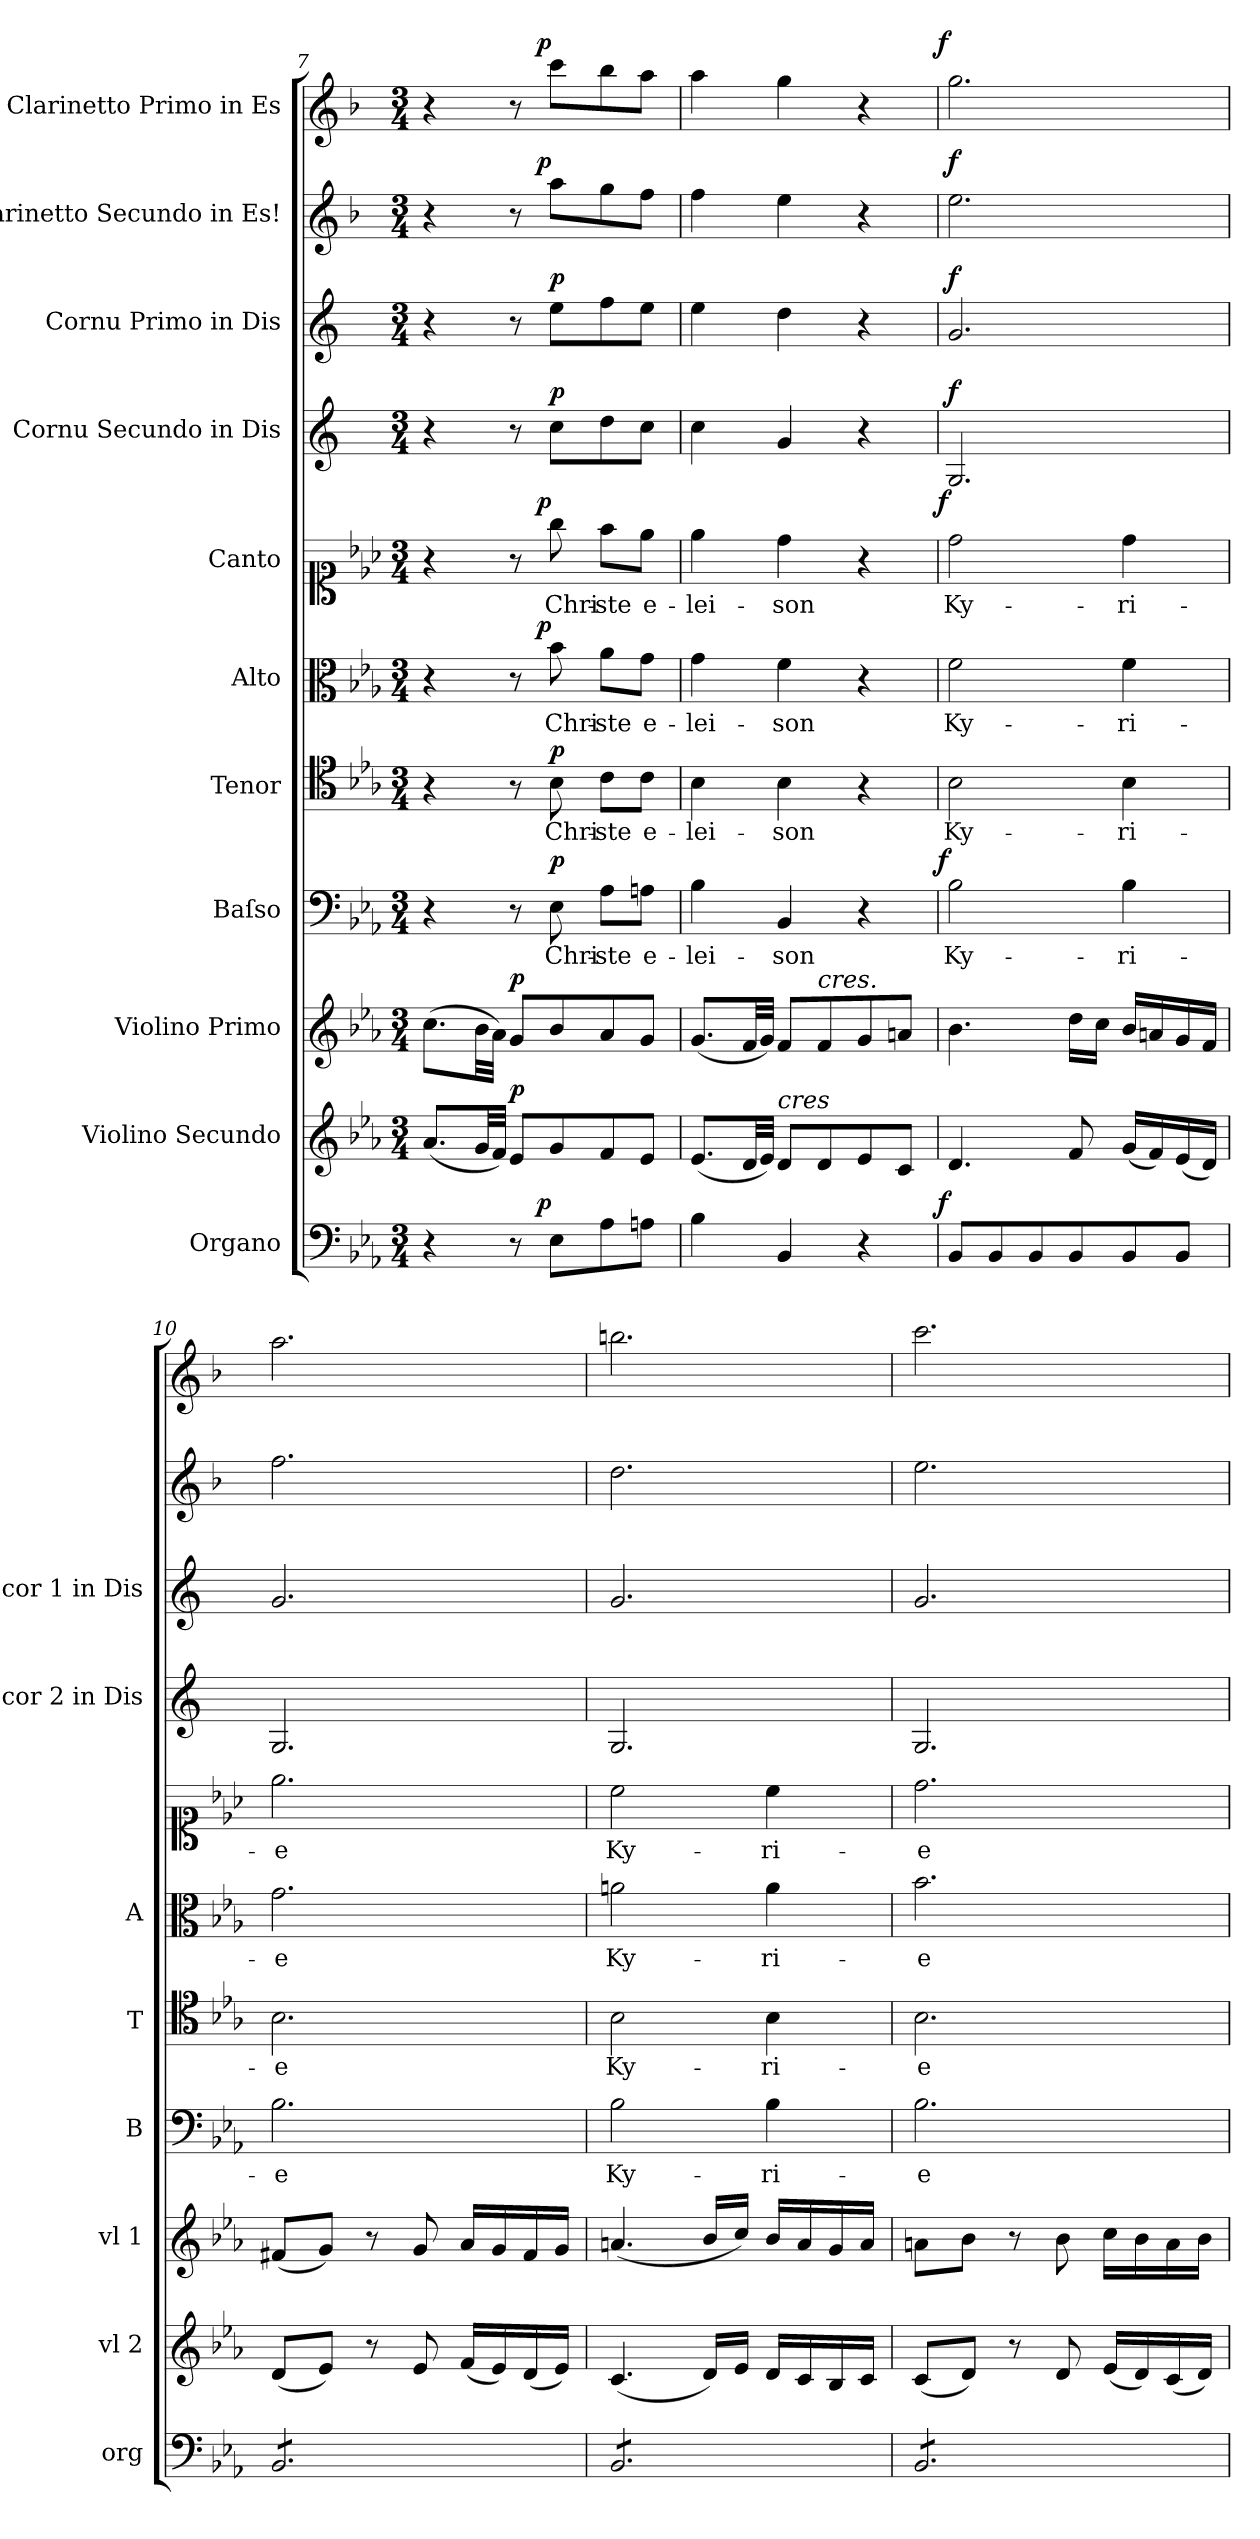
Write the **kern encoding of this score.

**kern	**dynam	**kern	**dynam	**kern	**dynam	**kern	**text	**dynam	**kern	**text	**dynam	**kern	**text	**dynam	**kern	**text	**dynam	**kern	**dynam	**kern	**dynam	**kern	**dynam	**kern	**dynam
*part11	*part11	*part10	*part10	*part9	*part9	*part8	*part8	*part8	*part7	*part7	*part7	*part6	*part6	*part6	*part5	*part5	*part5	*part4	*part4	*part3	*part3	*part2	*part2	*part1	*part1
*staff11	*staff11	*staff10	*staff10	*staff9	*staff9	*staff8	*staff8	*staff8	*staff7	*staff7	*staff7	*staff6	*staff6	*staff6	*staff5	*staff5	*staff5	*staff4	*staff4	*staff3	*staff3	*staff2	*staff2	*staff1	*staff1
*I"Organo	*	*I"Violino Secundo	*	*I"Violino Primo	*	*I"Baſso	*	*	*I"Tenor	*	*	*I"Alto	*	*	*I"Canto	*	*	*I"Cornu Secundo in Dis	*	*I"Cornu Primo in Dis	*	*I"Clarinetto Secundo in Es!	*	*I"Clarinetto Primo in Es	*
*I'org	*	*I'vl 2	*	*I'vl 1	*	*I'B	*	*	*I'T	*	*	*I'A	*	*	*	*	*	*I'cor 2 in Dis	*	*I'cor 1 in Dis	*	*	*	*	*
*clefF4	*	*clefG2	*	*clefG2	*	*clefF4	*	*	*clefC4	*	*	*clefC3	*	*	*clefC1	*	*	*clefG2	*	*clefG2	*	*clefG2	*	*clefG2	*
*	*	*	*	*	*	*	*	*	*	*	*	*	*	*	*	*	*	*ITrd-2c-3	*	*ITrd-2c-3	*	*ITrd1c2	*	*ITrd1c2	*
*k[b-e-a-]	*	*k[b-e-a-]	*	*k[b-e-a-]	*	*k[b-e-a-]	*	*	*k[b-e-a-]	*	*	*k[b-e-a-]	*	*	*k[b-e-a-]	*	*	*k[b-e-a-]	*	*k[b-e-a-]	*	*k[b-e-a-]	*	*k[b-e-a-]	*
*E-:	*	*E-:	*	*E-:	*	*E-:	*	*	*E-:	*	*	*E-:	*	*	*E-:	*	*	*E-:	*	*E-:	*	*E-:	*	*E-:	*
*M3/4	*	*M3/4	*	*M3/4	*	*M3/4	*	*	*M3/4	*	*	*M3/4	*	*	*M3/4	*	*	*M3/4	*	*M3/4	*	*M3/4	*	*M3/4	*
=7	=7	=7	=7	=7	=7	=7	=7	=7	=7	=7	=7	=7	=7	=7	=7	=7	=7	=7	=7	=7	=7	=7	=7	=7	=7
4r	.	(<8.a-/L	.	(>8.cc\L	.	4r	.	.	4r	.	.	4r	.	.	4r	.	.	4r	.	4r	.	4r	.	4r	.
.	.	32g/LL	.	32b-\LL	.	.	.	.	.	.	.	.	.	.	.	.	.	.	.	.	.	.	.	.	.
.	.	32f/JJJ)	.	32a-\JJJ)	.	.	.	.	.	.	.	.	.	.	.	.	.	.	.	.	.	.	.	.	.
!	!	!	!LO:DY:a	!	!LO:DY:a	!	!	!	!	!	!	!	!	!	!	!	!	!	!	!	!	!	!	!	!
8r	.	8e-/L	p.	8g/L	p.	8r	.	.	8r	.	.	8r	.	.	8r	.	.	8r	.	8r	.	8r	.	8r	.
!	!LO:DY:a:rj	!	!	!	!	!	!	!LO:DY:a	!	!	!LO:DY:a	!	!	!LO:DY:a:rj	!	!	!LO:DY:a:rj	!	!LO:DY:a	!	!LO:DY:a	!	!LO:DY:a:rj	!	!LO:DY:a:rj
8E-\L	p.	8g/	.	8b-/	.	8E-\	Chri-	p.	8B-\	Chri-	p.	8b-\	Chri-	p	8gg\	Chri-	p.	8ee-\L	p.	8gg\L	p.	8gg\L	p.	8bb-\L	p.
8A-\	.	8f/	.	8a-/	.	8A-\L	-ste	.	8c:\L	-ste	.	8a-\L	-ste	.	8ff\L	-ste	.	8ff\	.	8aa-\	.	8ff\	.	8aa-\	.
8An\J	.	8e-/J	.	8g/J	.	8An\J	e-	.	8c\J	e-	.	8g\J	e-	.	8ee-\J	e-	.	8ee-\J	.	8gg\J	.	8ee-\J	.	8gg\J	.
=8	=8	=8	=8	=8	=8	=8	=8	=8	=8	=8	=8	=8	=8	=8	=8	=8	=8	=8	=8	=8	=8	=8	=8	=8	=8
4B-\	.	(<8.e-/L	.	(<8.g/L	.	4B-\	-lei-	.	4B-\	-lei-	.	4g\	-lei-	.	4ee-\	-lei-	.	4ee-\	.	4gg\	.	4ee-\	.	4gg\	.
.	.	32d/LL	.	32f/LL	.	.	.	.	.	.	.	.	.	.	.	.	.	.	.	.	.	.	.	.	.
.	.	32e-/JJJ)	.	32g/JJJ)	.	.	.	.	.	.	.	.	.	.	.	.	.	.	.	.	.	.	.	.	.
!	!	!LO:TX:a:i:t=cres	!	!	!	!	!	!	!	!	!	!	!	!	!	!	!	!	!	!	!	!	!	!	!
4BB-/	.	8d/L	.	8f/L	.	4BB-/	-son	.	4B-\	-son	.	4f\	-son	.	4dd\	-son	.	4b-/	.	4ff\	.	4dd\	.	4ff\	.
!	!	!	!	!LO:TX:i:t=cres.	!	!	!	!	!	!	!	!	!	!	!	!	!	!	!	!	!	!	!	!	!
.	.	8d/	.	8f/	.	.	.	.	.	.	.	.	.	.	.	.	.	.	.	.	.	.	.	.	.
4r	.	8e-/	.	8g/	.	4r	.	.	4r	.	.	4r	.	.	4r	.	.	4r	.	4r	.	4r	.	4r	.
.	.	8c/J	.	8an/J	.	.	.	.	.	.	.	.	.	.	.	.	.	.	.	.	.	.	.	.	.
=9	=9	=9	=9	=9	=9	=9	=9	=9	=9	=9	=9	=9	=9	=9	=9	=9	=9	=9	=9	=9	=9	=9	=9	=9	=9
!	!LO:DY:a:rj	!	!LO:DY:a	!	!LO:DY:a	!	!	!LO:DY:a:rj	!	!	!	!	!	!LO:DY:a	!	!	!LO:DY:a:rj	!	!LO:DY:a	!	!LO:DY:a	!	!LO:DY:a	!	!LO:DY:a:rj
8BB-/L	f.	4.d/	for	4.b-\	for	2B-\	Ky-	f.	2B-\	Ky-	.	2f\	Ky-	for	2dd\	Ky-	f.	2.B-/	f.	2.b-/	f.	2.dd\	f.	2.ff\	f.
8BB-/	.	.	.	.	.	.	.	.	.	.	.	.	.	.	.	.	.	.	.	.	.	.	.	.	.
8BB-/	.	.	.	.	.	.	.	.	.	.	.	.	.	.	.	.	.	.	.	.	.	.	.	.	.
8BB-/	.	8f/	.	16dd\LL	.	.	.	.	.	.	.	.	.	.	.	.	.	.	.	.	.	.	.	.	.
.	.	.	.	16cc\JJ	.	.	.	.	.	.	.	.	.	.	.	.	.	.	.	.	.	.	.	.	.
8BB-/	.	(<16g/LL	.	16b-/LL	.	4B-\	-ri-	.	4B-\	-ri-	.	4f\	-ri-	.	4dd\	-ri-	.	.	.	.	.	.	.	.	.
.	.	16f/)	.	16an/	.	.	.	.	.	.	.	.	.	.	.	.	.	.	.	.	.	.	.	.	.
8BB-/J	.	(<16e-/	.	16g/	.	.	.	.	.	.	.	.	.	.	.	.	.	.	.	.	.	.	.	.	.
.	.	16d/JJ)	.	16f/JJ	.	.	.	.	.	.	.	.	.	.	.	.	.	.	.	.	.	.	.	.	.
=10	=10	=10	=10	=10	=10	=10	=10	=10	=10	=10	=10	=10	=10	=10	=10	=10	=10	=10	=10	=10	=10	=10	=10	=10	=10
*tremolo	*	*	*	*	*	*	*	*	*	*	*	*	*	*	*	*	*	*	*	*	*	*	*	*	*
8BB-/L	.	(<8d/L	.	(<8f#X/L	.	2.B-\	-e	.	2.B-\	-e	.	2.g\	-e	.	2.ee-\	-e	.	2.B-/	.	2.b-/	.	2.ee-\	.	2.gg\	.
8BB-/	.	8e-/J)	.	8g/J)	.	.	.	.	.	.	.	.	.	.	.	.	.	.	.	.	.	.	.	.	.
8BB-/	.	8r	.	8r	.	.	.	.	.	.	.	.	.	.	.	.	.	.	.	.	.	.	.	.	.
8BB-/	.	8e-/	.	8g/	.	.	.	.	.	.	.	.	.	.	.	.	.	.	.	.	.	.	.	.	.
8BB-/	.	(<16f/LL	.	16a-/LL	.	.	.	.	.	.	.	.	.	.	.	.	.	.	.	.	.	.	.	.	.
.	.	16e-/)	.	16g/	.	.	.	.	.	.	.	.	.	.	.	.	.	.	.	.	.	.	.	.	.
8BB-/J	.	(<16d/	.	16f#/	.	.	.	.	.	.	.	.	.	.	.	.	.	.	.	.	.	.	.	.	.
.	.	16e-/JJ)	.	16g/JJ	.	.	.	.	.	.	.	.	.	.	.	.	.	.	.	.	.	.	.	.	.
=11	=11	=11	=11	=11	=11	=11	=11	=11	=11	=11	=11	=11	=11	=11	=11	=11	=11	=11	=11	=11	=11	=11	=11	=11	=11
!	!	!	!	!	!	!	!LO:LY:i	!	!	!LO:LY:i	!	!	!LO:LY:i	!	!	!	!	!	!	!	!	!	!	!	!
8BB-/L	.	(<4.c/	.	(<4.an/	.	2B-\	Ky-	.	2B-\	Ky-	.	2an\	Ky-	.	2cc\	Ky-	.	2.B-/	.	2.b-/	.	2.cc\	.	2.aan\	.
8BB-/	.	.	.	.	.	.	.	.	.	.	.	.	.	.	.	.	.	.	.	.	.	.	.	.	.
8BB-/	.	.	.	.	.	.	.	.	.	.	.	.	.	.	.	.	.	.	.	.	.	.	.	.	.
8BB-/	.	16d/LL)	.	16b-/LL	.	.	.	.	.	.	.	.	.	.	.	.	.	.	.	.	.	.	.	.	.
.	.	16e-/JJ	.	16cc/JJ)	.	.	.	.	.	.	.	.	.	.	.	.	.	.	.	.	.	.	.	.	.
!	!	!	!	!	!	!	!LO:LY:i	!	!	!LO:LY:i	!	!	!LO:LY:i	!	!	!	!	!	!	!	!	!	!	!	!
8BB-/	.	16d/LL	.	16b-/LL	.	4B-\	-ri-	.	4B-\	-ri-	.	4a\	-ri-	.	4cc\	-ri-	.	.	.	.	.	.	.	.	.
.	.	16c/	.	16a/	.	.	.	.	.	.	.	.	.	.	.	.	.	.	.	.	.	.	.	.	.
8BB-/J	.	16B-/	.	16g/	.	.	.	.	.	.	.	.	.	.	.	.	.	.	.	.	.	.	.	.	.
.	.	16c/JJ	.	16a/JJ	.	.	.	.	.	.	.	.	.	.	.	.	.	.	.	.	.	.	.	.	.
=12	=12	=12	=12	=12	=12	=12	=12	=12	=12	=12	=12	=12	=12	=12	=12	=12	=12	=12	=12	=12	=12	=12	=12	=12	=12
!	!	!	!	!	!	!	!LO:LY:i	!	!	!LO:LY:i	!	!	!LO:LY:i	!	!	!	!	!	!	!	!	!	!	!	!
8BB-/L	.	(<8c/L	.	8an\L	.	2.B-\	-e	.	2.B-\	-e	.	2.b-\	-e	.	2.dd\	-e	.	2.B-/	.	2.b-/	.	2.dd\	.	2.bb-\	.
8BB-/	.	8d/J)	.	8b-\J	.	.	.	.	.	.	.	.	.	.	.	.	.	.	.	.	.	.	.	.	.
8BB-/	.	8r	.	8r	.	.	.	.	.	.	.	.	.	.	.	.	.	.	.	.	.	.	.	.	.
8BB-/	.	8d/	.	8b-\	.	.	.	.	.	.	.	.	.	.	.	.	.	.	.	.	.	.	.	.	.
8BB-/	.	(<16e-/LL	.	16cc\LL	.	.	.	.	.	.	.	.	.	.	.	.	.	.	.	.	.	.	.	.	.
.	.	16d/)	.	16b-\	.	.	.	.	.	.	.	.	.	.	.	.	.	.	.	.	.	.	.	.	.
8BB-/J	.	(<16c/	.	16a\	.	.	.	.	.	.	.	.	.	.	.	.	.	.	.	.	.	.	.	.	.
*Xtremolo	*	*	*	*	*	*	*	*	*	*	*	*	*	*	*	*	*	*	*	*	*	*	*	*	*
.	.	16d/JJ)	.	16b-\JJ	.	.	.	.	.	.	.	.	.	.	.	.	.	.	.	.	.	.	.	.	.
=	=	=	=	=	=	=	=	=	=	=	=	=	=	=	=	=	=	=	=	=	=	=	=	=	=
*-	*-	*-	*-	*-	*-	*-	*-	*-	*-	*-	*-	*-	*-	*-	*-	*-	*-	*-	*-	*-	*-	*-	*-	*-	*-
